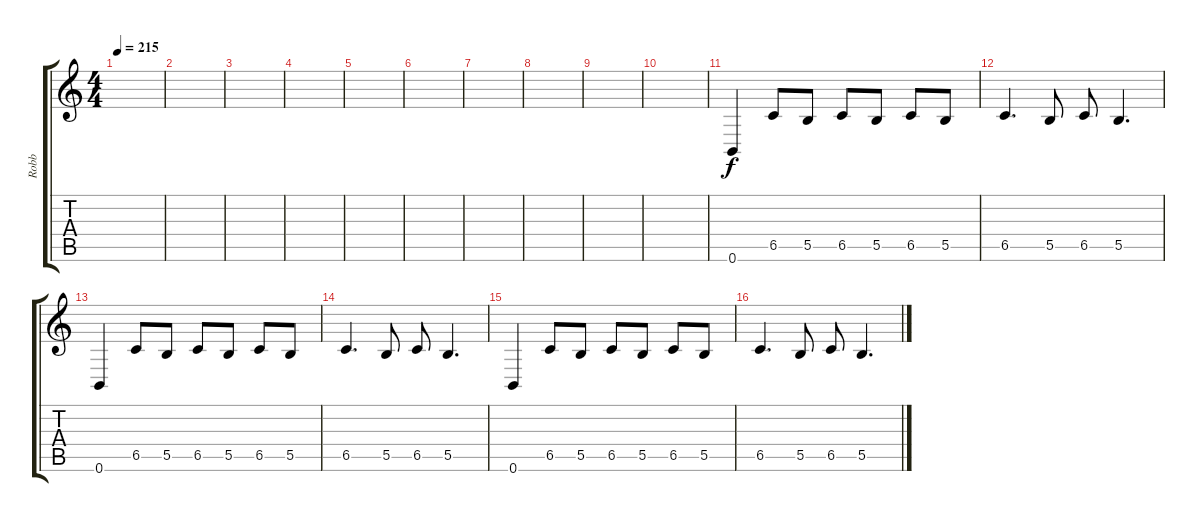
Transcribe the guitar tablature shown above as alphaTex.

\track ("Robb" "Robb") {instrument distortionguitar}
\staff {score tabs}
\tuning (Db4 Ab3 E3 B2 Gb2 B1) {hide}
\ts (4 4)
\tempo 215
\clef g2
\ks c
|
|
|
|
|
|
|
|
|
|
0.6.4 6.5.8 5.5.8 6.5.8 5.5.8 6.5.8 5.5.8 |
6.5.4{d} 5.5.8 6.5.8 5.5.4{d} |
0.6.4 6.5.8 5.5.8 6.5.8 5.5.8 6.5.8 5.5.8 |
6.5.4{d} 5.5.8 6.5.8 5.5.4{d} |
0.6.4 6.5.8 5.5.8 6.5.8 5.5.8 6.5.8 5.5.8 |
6.5.4{d} 5.5.8 6.5.8 5.5.4{d}
